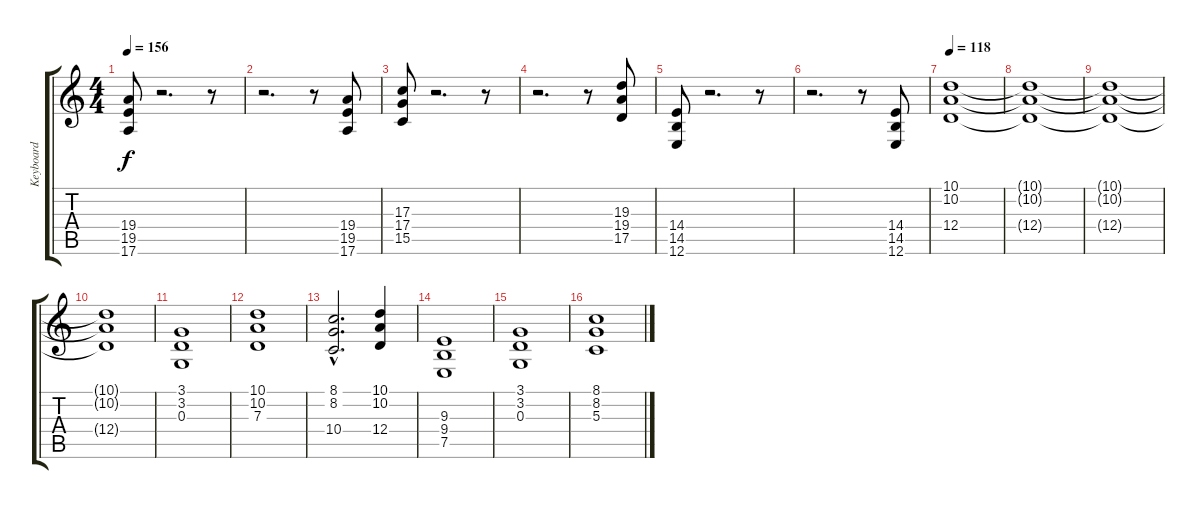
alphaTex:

\track (" Keyboard" " Keyboard") {instrument stringensemble1}
\staff {score tabs}
\tuning (E4 B3 G3 D3 A2 E2) {hide}
\ts (4 4)
\tempo 156
\clef g2
\ks c
(19.4 19.5 17.6).8{dy f} r.2{d} r.8 |
r.2{d} r.8 (19.4 19.5 17.6).8 |
(17.3 17.4 15.5).8 r.2{d} r.8 |
r.2{d} r.8 (19.3 19.4 17.5).8 |
(14.4 14.5 12.6).8 r.2{d} r.8 |
r.2{d} r.8 (14.4 14.5 12.6).8 |
\tempo 118
(10.1 10.2 12.4).1 |
(10.1{t} 10.2{t} 12.4{t}).1 |
(10.1{t} 10.2{t} 12.4{t}).1 |
(10.1{t} 10.2{t} 12.4{t}).1 |
(3.1 3.2 0.3).1 |
(10.1 10.2 7.3).1 |
(8.1{hac} 8.2{hac} 10.4{hac}).2{d} (10.1 10.2 12.4).4 |
(9.3 9.4 7.5).1 |
(3.1 3.2 0.3).1 |
(8.1 8.2 5.3).1
